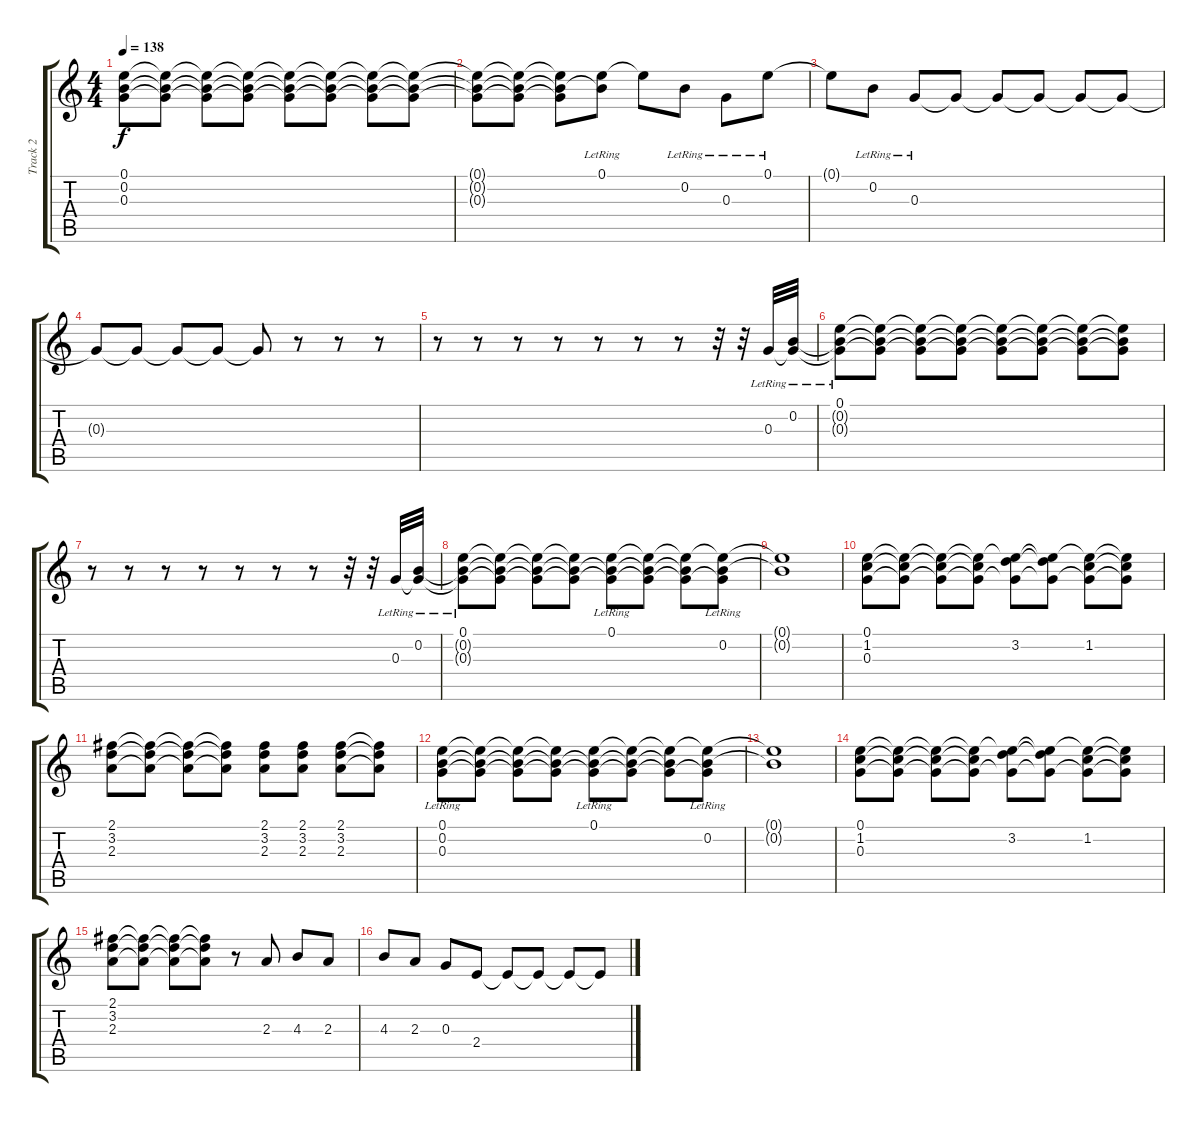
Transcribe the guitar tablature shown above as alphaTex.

\track ("Track 2" "Track 2") {instrument acousticguitarsteel}
\staff {score tabs}
\tuning (E4 B3 G3 D3 A2 E2) {hide}
\ts (4 4)
\tempo 138
\clef g2
\ks c
(0.1{t} 0.2{t} 0.3{t}).8{dy f} (0.1{t} 0.2{t} 0.3{t}).8 (0.1{t} 0.2{t} 0.3{t}).8 (0.1{t} 0.2{t} 0.3{t}).8 (0.1{t} 0.2{t} 0.3{t}).8 (0.1{t} 0.2{t} 0.3{t}).8 (0.1{t} 0.2{t} 0.3{t}).8 (0.1{t} 0.2{t} 0.3{t}).8 |
(0.1{t} 0.2{t} 0.3{t}).8 (0.1{t} 0.2{t} 0.3{t}).8 (0.1{t} 0.2{t} 0.3{t}).8 (0.1{lr} 0.2{t}).8 0.1{t}.8 0.2{lr}.8 0.3{lr}.8 0.1{lr}.8 |
0.1{t}.8 0.2{lr}.8 0.3{lr}.8 0.3{t}.8 0.3{t}.8 0.3{t}.8 0.3{t}.8 0.3{t}.8 |
0.3{t}.8 0.3{t}.8 0.3{t}.8 0.3{t}.8 0.3{t}.8 r.8 r.8 r.8 |
r.8{volume 5} r.8 r.8 r.8 r.8 r.8 r.8 r.32 r.32 0.3{lr}.32 (0.2{lr} 0.3{t}).32 |
(0.1{lr} 0.2{t} 0.3{t}).8 (0.1{t} 0.2{t} 0.3{t}).8 (0.1{t} 0.2{t} 0.3{t}).8 (0.1{t} 0.2{t} 0.3{t}).8 (0.1{t} 0.2{t} 0.3{t}).8 (0.1{t} 0.2{t} 0.3{t}).8 (0.1{t} 0.2{t} 0.3{t}).8 (0.1{t} 0.2{t} 0.3{t}).8 |
r.8 r.8 r.8 r.8 r.8 r.8 r.8 r.32 r.32 0.3{lr}.32 (0.2{lr} 0.3{t}).32 |
(0.1{lr} 0.2{t} 0.3{t}).8 (0.1{t} 0.2{t} 0.3{t}).8 (0.1{t} 0.2{t} 0.3{t}).8 (0.1{t} 0.2{t} 0.3{t}).8 (0.1{lr} 0.2{t} 0.3{t}).8 (0.1{t} 0.2{t} 0.3{t}).8 (0.1{t} 0.2{t} 0.3{t}).8 (0.1{t} 0.2{lr} 0.3{t}).8 |
(0.1{t} 0.2{t}).1 |
(0.1 1.2 0.3).8 (0.1{t} 1.2{t} 0.3{t}).8 (0.1{t} 1.2{t} 0.3{t}).8 (0.1{t} 1.2{t} 0.3{t}).8 (0.1{t} 3.2 0.3{t}).8 (0.1{t} 3.2{t} 0.3{t}).8 (0.1{t} 1.2 0.3{t}).8 (0.1{t} 1.2{t} 0.3{t}).8 |
(2.1 3.2 2.3).8 (2.1{t} 3.2{t} 2.3{t}).8 (2.1{t} 3.2{t} 2.3{t}).8 (2.1{t} 3.2{t} 2.3{t}).8 (2.1 3.2 2.3).8 (2.1 3.2 2.3).8 (2.1 3.2 2.3).8 (2.1{t} 3.2{t} 2.3{t}).8 |
(0.1{lr} 0.2 0.3).8 (0.1{t} 0.2{t} 0.3{t}).8 (0.1{t} 0.2{t} 0.3{t}).8 (0.1{t} 0.2{t} 0.3{t}).8 (0.1{lr} 0.2{t} 0.3{t}).8 (0.1{t} 0.2{t} 0.3{t}).8 (0.1{t} 0.2{t} 0.3{t}).8 (0.1{t} 0.2{lr} 0.3{t}).8 |
(0.1{t} 0.2{t}).1 |
(0.1 1.2 0.3).8 (0.1{t} 1.2{t} 0.3{t}).8 (0.1{t} 1.2{t} 0.3{t}).8 (0.1{t} 1.2{t} 0.3{t}).8 (0.1{t} 3.2 0.3{t}).8 (0.1{t} 3.2{t} 0.3{t}).8 (0.1{t} 1.2 0.3{t}).8 (0.1{t} 1.2{t} 0.3{t}).8 |
(2.1 3.2 2.3).8 (2.1{t} 3.2{t} 2.3{t}).8 (2.1{t} 3.2{t} 2.3{t}).8 (2.1{t} 3.2{t} 2.3{t}).8 r.8{volume 10 instrument overdrivenguitar} 2.3.8 4.3.8 2.3.8 |
4.3.8{volume 10 instrument overdrivenguitar} 2.3.8 0.3.8 2.4.8 2.4{t}.8 2.4{t}.8 2.4{t}.8 2.4{t}.8
